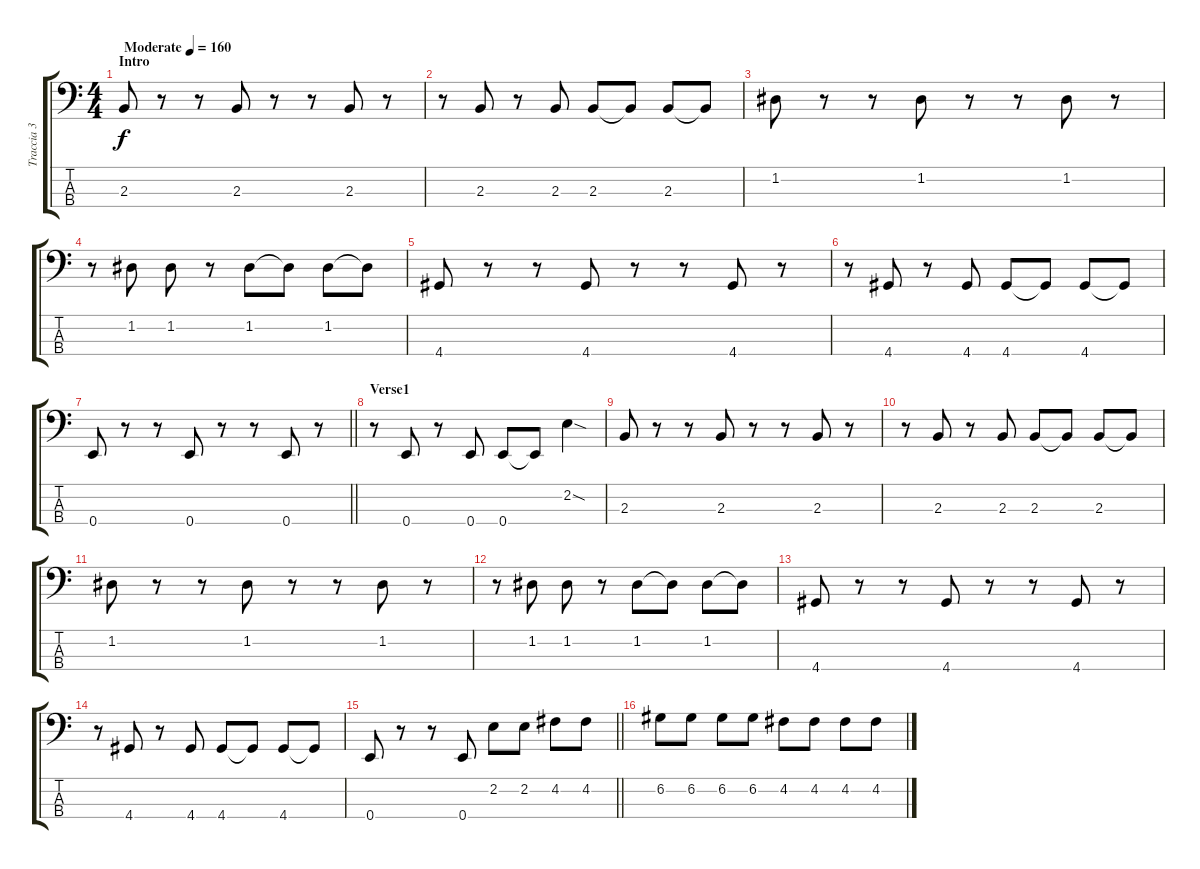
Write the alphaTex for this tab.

\track ("Traccia 3" "Traccia 3") {instrument acousticbass}
\staff {score tabs}
\tuning (G2 D2 A1 E1) {hide}
\ts (4 4)
\section ("" "Intro")
\tempo (160 "Moderate")
\clef f4
\ks c
2.3.8{dy f instrument acousticbass} r.8 r.8 2.3.8 r.8 r.8 2.3.8 r.8 |
r.8 2.3.8 r.8 2.3.8 2.3.8 2.3{t}.8 2.3.8 2.3{t}.8 |
1.2.8 r.8 r.8 1.2.8 r.8 r.8 1.2.8 r.8 |
r.8 1.2.8 1.2.8 r.8 1.2.8 1.2{t}.8 1.2.8 1.2{t}.8 |
4.4.8 r.8 r.8 4.4.8 r.8 r.8 4.4.8 r.8 |
r.8 4.4.8 r.8 4.4.8 4.4.8 4.4{t}.8 4.4.8 4.4{t}.8 |
\barLineRight lightlight
0.4.8 r.8 r.8 0.4.8 r.8 r.8 0.4.8 r.8 |
\section ("" "Verse1")
r.8 0.4.8 r.8 0.4.8 0.4.8 0.4{t}.8 2.2{sod}.4 |
2.3.8 r.8 r.8 2.3.8 r.8 r.8 2.3.8 r.8 |
r.8 2.3.8 r.8 2.3.8 2.3.8 2.3{t}.8 2.3.8 2.3{t}.8 |
1.2.8 r.8 r.8 1.2.8 r.8 r.8 1.2.8 r.8 |
r.8 1.2.8 1.2.8 r.8 1.2.8 1.2{t}.8 1.2.8 1.2{t}.8 |
4.4.8 r.8 r.8 4.4.8 r.8 r.8 4.4.8 r.8 |
r.8 4.4.8 r.8 4.4.8 4.4.8 4.4{t}.8 4.4.8 4.4{t}.8 |
\barLineRight lightlight
0.4.8 r.8 r.8 0.4.8 2.2.8 2.2.8 4.2.8 4.2.8 |
6.2.8 6.2.8 6.2.8 6.2.8 4.2.8 4.2.8 4.2.8 4.2.8
